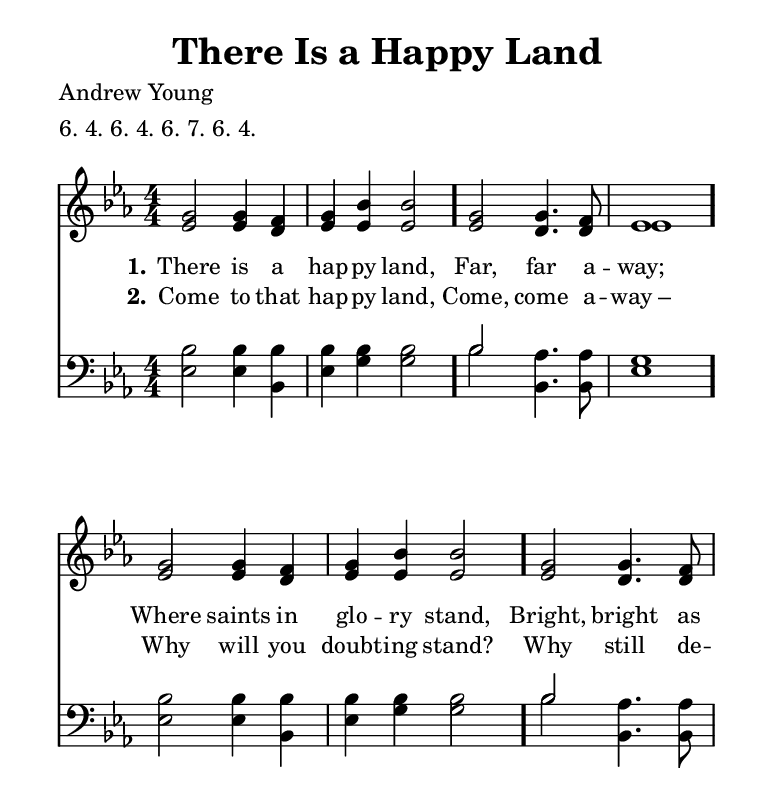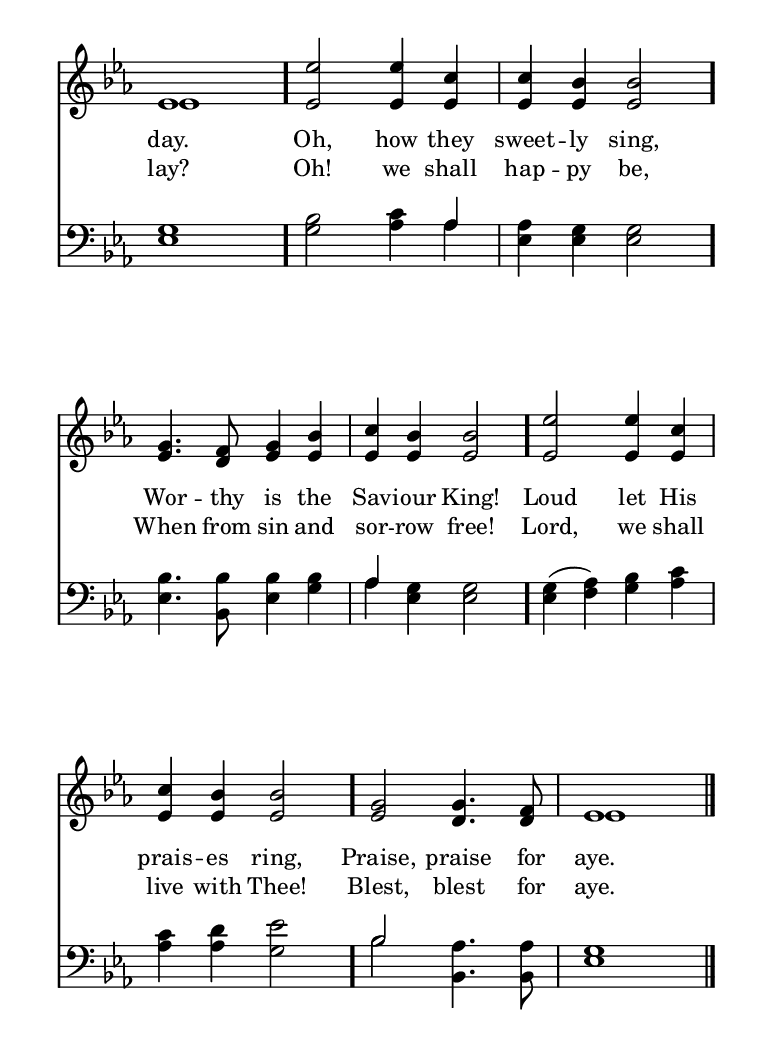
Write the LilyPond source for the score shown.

\include "common/global.ily"
\paper {
  \include "common/paper.ily"
  ragged-bottom = ##t
  systems-per-page = #(cond (is-eogsized 2) (#t #f))
  page-count = #(cond (is-eogsized 2) (#t #f))
  system-count = #(cond (is-eogsized 4) (#t #f))
  system-system-spacing.padding = 11
}

\header{
  %children
  hymnnumber = "361"
  title = "There Is a Happy Land"
  tunename = "Happy Land" % similar to EOG056
  meter = "6. 4. 6. 4. 6. 7. 6. 4."
  poet = "Andrew Young"
  composer = ""
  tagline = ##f
}

global = {
  \include "common/overrides.ily"
  \override Staff.TimeSignature.style = #'numbered
  \time 4/4
  \override Score.MetronomeMark.transparent = ##t % hide all fermata changes too
  \tempo 4=140
  \key ees \major % EOG056 is in `f`
  \autoBeamOff
}

patternAA = { c2     c4 c4 | c4 c4 c2 }
patternAB = { c4. c8 c4 c4 | c4 c4 c2 }
patternAC = { c4( c) c4 c4 | c4 c4 c2 }

patternBA = { c2 c4. c8 | c1 }

notesSoprano = {
\global
\transpose f ees
\relative c'' {

  \changePitch \patternAA { a a g | a c c }
  \changePitch \patternBA { a a g | f }
  \changePitch \patternAA { a a g | a c c }
  \changePitch \patternBA { a a g | f }

  \changePitch \patternAA { f' f d | d c c }
  \changePitch \patternAB { a g a c | d c c }
  \changePitch \patternAA { f f d | d c c }
  \changePitch \patternBA { a a g | f }

  \bar "|."

}
}

notesAlto = {
\global
\transpose f ees
\relative e' {

  \changePitch \patternAA { f f e | f f f }
  \changePitch \patternBA { f e e | f }
  \changePitch \patternAA { f f e | f f f }
  \changePitch \patternBA { f e e | f }

  \changePitch \patternAA { f f f | f f f }
  \changePitch \patternAB { f e f f | f f f }
  \changePitch \patternAA { f f f | f f f }
  \changePitch \patternBA { f e e | f }

}
}

notesTenor = {
\global
\transpose f ees
\relative a {

  \changePitch \patternAA { c c c | c c c }
  \changePitch \patternBA { c bes bes | a }
  \changePitch \patternAA { c c c | c c c }
  \changePitch \patternBA { c bes bes | a }

  \changePitch \patternAA { c d bes | bes a a }
  \changePitch \patternAB { c c c c | bes a a }
  \changePitch \patternAC { a( bes) c d | d e f }
  \changePitch \patternBA { c bes bes | a }

}
}

notesBass = {
\global
\transpose f ees
\relative f {

  \changePitch \patternAA { f f c | f a a }
  \changePitch \patternBA { c c, c | f }
  \changePitch \patternAA { f f c | f a a }
  \changePitch \patternBA { c c, c | f }

  \changePitch \patternAA { a bes bes | f f f }
  \changePitch \patternAB { f c f a | bes f f }
  \changePitch \patternAC { f( g) a bes | bes bes a }
  \changePitch \patternBA { c c, c | f }

}
}

wordsA = \lyricmode {
\set stanza = "1."

There is a hap -- py land, \bar "."
Far, far a -- way; \bar "."
Where saints in glo -- ry stand, \bar "."
Bright, bright as day. \bar "."
Oh, how they sweet -- ly sing, \bar "."
Wor -- thy is the Sav -- iour King! \bar "."
Loud let His prais -- es ring, \bar "."
Praise, praise for aye. \bar "."

}

wordsB = \lyricmode {
\set stanza = "2."

Come to that hap -- py land,
Come, come a -- way_–
Why will you doubt -- ing stand?
Why still de -- lay?
Oh! we shall hap -- py be,
When from sin and sor -- row free!
Lord, we shall live with Thee!
Blest, blest for aye.

}

\score {
  \context ChoirStaff <<
    \context Staff = upper <<
      \set Staff.autoBeaming = ##f
      \set ChoirStaff.systemStartDelimiter = #'SystemStartBar
      \set ChoirStaff.printPartCombineTexts = ##f
      \partcombine #'(2 . 11) \notesSoprano \notesAlto
      \context NullVoice = sopranos { \voiceOne << \notesSoprano >> }
      \context Lyrics = one   \lyricsto sopranos \wordsA
      \context Lyrics = two   \lyricsto sopranos \wordsB
    >>
    \context Staff = men <<
      \set Staff.autoBeaming = ##f
      \clef bass
      \set ChoirStaff.printPartCombineTexts = ##f
      \partcombine #'(2 . 11) \notesTenor \notesBass
    >>
  >>
  \layout {
    \include "common/layout.ily"
  }
  \midi{
    \include "common/midi.ily"
  }
}

\version "2.19.49"  % necessary for upgrading to future LilyPond versions.

% vi:set et ts=2 sw=2 ai nocindent syntax=lilypond:
